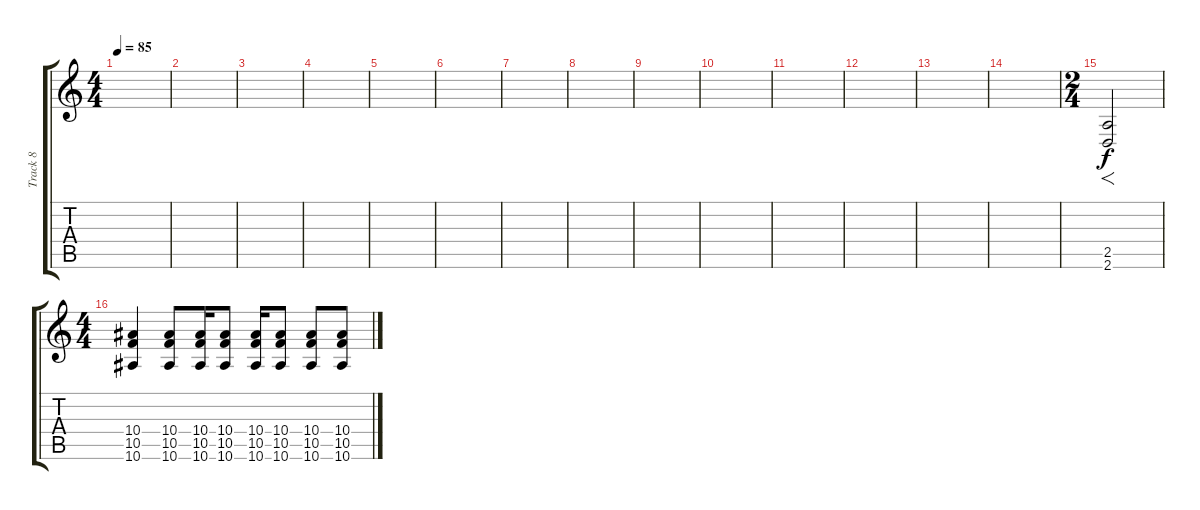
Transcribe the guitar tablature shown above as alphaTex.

\track ("Track 8" "Track 8") {instrument overdrivenguitar}
\staff {score tabs}
\tuning (D4 A3 F3 C3 G2 C2) {hide}
\ts (4 4)
\tempo 85
\clef g2
\ks c
|
|
|
|
|
|
|
|
|
|
|
|
|
|
\ts (2 4)
(2.5 2.6).2{f} |
\ts (4 4)
(10.4 10.5 10.6).4 (10.4 10.5 10.6).8 (10.4 10.5 10.6).16 (10.4 10.5 10.6).8 (10.4 10.5 10.6).16 (10.4 10.5 10.6).8 (10.4 10.5 10.6).8 (10.4 10.5 10.6).8
